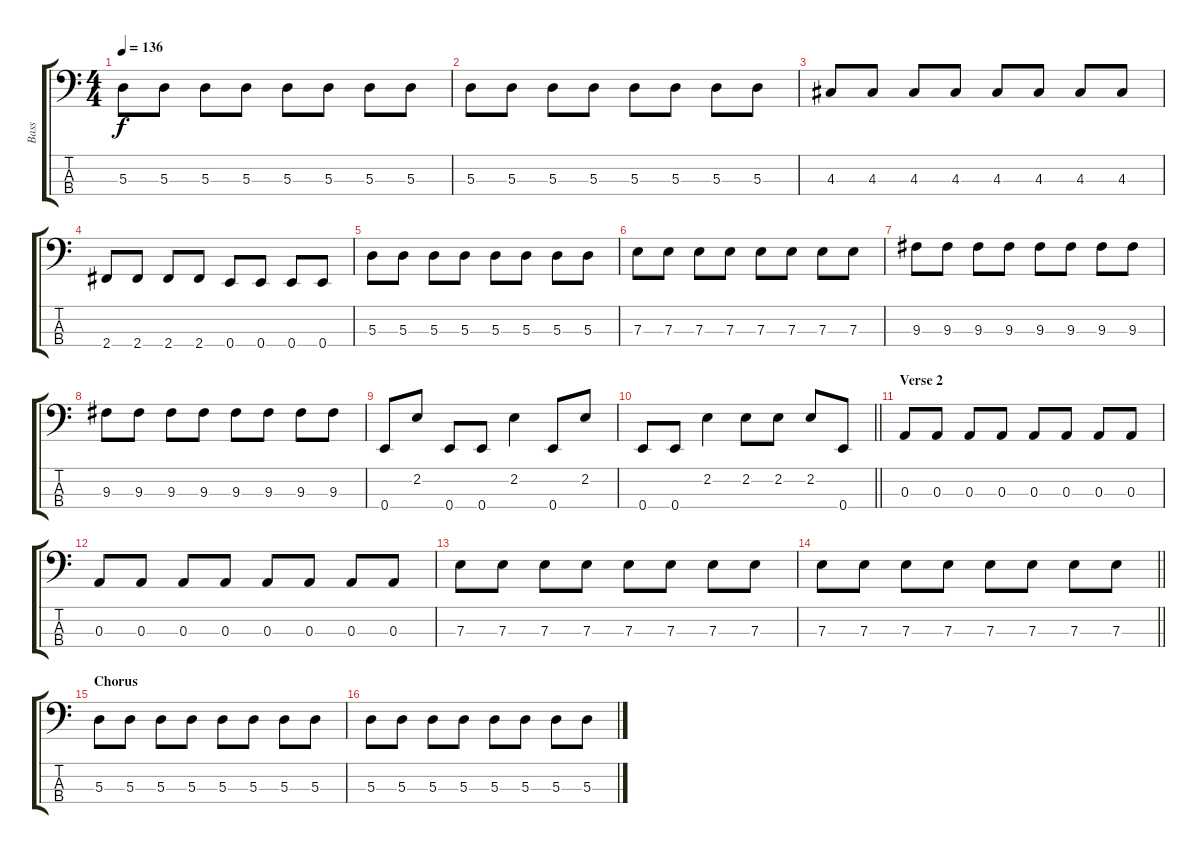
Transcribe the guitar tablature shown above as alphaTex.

\track ("Bass" "Bass") {instrument electricbasspick}
\staff {score tabs}
\tuning (G2 D2 A1 E1) {hide}
\ts (4 4)
\tempo 136
\clef f4
\ks c
5.3.8{dy f} 5.3.8 5.3.8 5.3.8 5.3.8 5.3.8 5.3.8 5.3.8 |
5.3.8 5.3.8 5.3.8 5.3.8 5.3.8 5.3.8 5.3.8 5.3.8 |
4.3.8 4.3.8 4.3.8 4.3.8 4.3.8 4.3.8 4.3.8 4.3.8 |
2.4.8 2.4.8 2.4.8 2.4.8 0.4.8 0.4.8 0.4.8 0.4.8 |
5.3.8 5.3.8 5.3.8 5.3.8 5.3.8 5.3.8 5.3.8 5.3.8 |
7.3.8 7.3.8 7.3.8 7.3.8 7.3.8 7.3.8 7.3.8 7.3.8 |
9.3.8 9.3.8 9.3.8 9.3.8 9.3.8 9.3.8 9.3.8 9.3.8 |
9.3.8 9.3.8 9.3.8 9.3.8 9.3.8 9.3.8 9.3.8 9.3.8 |
0.4.8 2.2.8 0.4.8 0.4.8 2.2.4 0.4.8 2.2.8 |
\barLineRight lightlight
0.4.8 0.4.8 2.2.4 2.2.8 2.2.8 2.2.8 0.4.8 |
\section ("" "Verse 2")
0.3.8 0.3.8 0.3.8 0.3.8 0.3.8 0.3.8 0.3.8 0.3.8 |
0.3.8 0.3.8 0.3.8 0.3.8 0.3.8 0.3.8 0.3.8 0.3.8 |
7.3.8 7.3.8 7.3.8 7.3.8 7.3.8 7.3.8 7.3.8 7.3.8 |
\barLineRight lightlight
7.3.8 7.3.8 7.3.8 7.3.8 7.3.8 7.3.8 7.3.8 7.3.8 |
\section ("" "Chorus")
5.3.8 5.3.8 5.3.8 5.3.8 5.3.8 5.3.8 5.3.8 5.3.8 |
5.3.8 5.3.8 5.3.8 5.3.8 5.3.8 5.3.8 5.3.8 5.3.8
